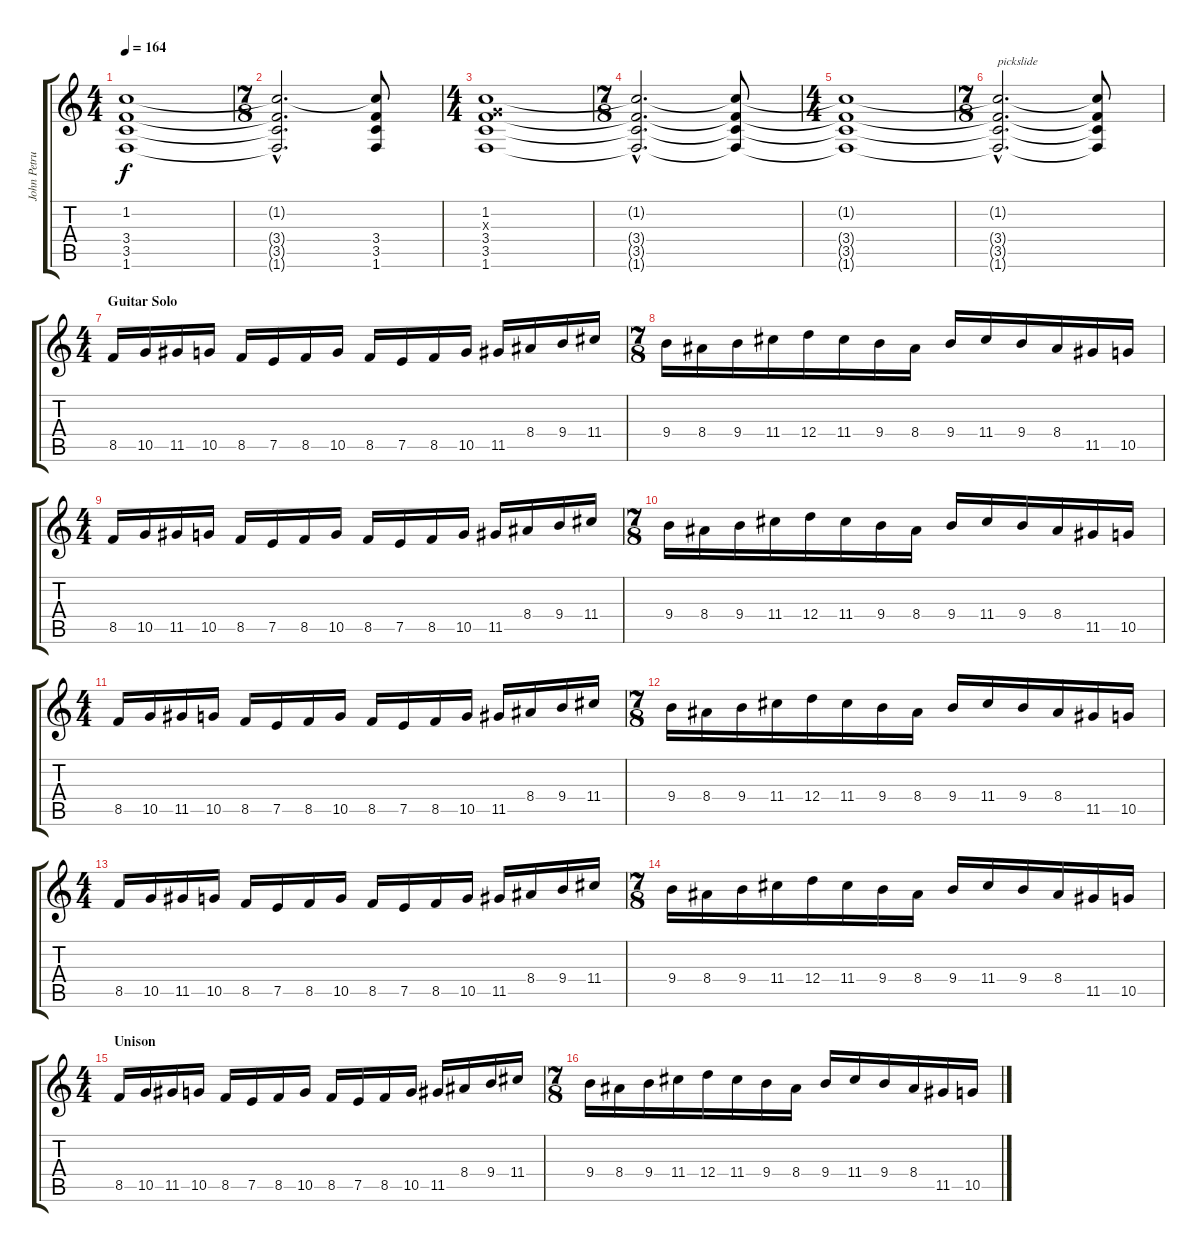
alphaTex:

\track ("John Petrucci" "John Petru") {instrument distortionguitar}
\staff {score tabs}
\tuning (E4 B3 G3 D3 A2 E2) {hide}
\ts (4 4)
\tempo 164
\clef g2
\ks c
(1.2{t} 3.4{t} 3.5{t} 1.6{t}).1{dy f} |
\ts (7 8)
(1.2{hac t} 3.4{hac t} 3.5{hac t} 1.6{hac t}).2{d} (1.2{t} 3.4 3.5 1.6).8 |
\ts (4 4)
(1.2 0.3{x} 3.4 3.5 1.6).1 |
\ts (7 8)
(1.2{hac t} 3.4{hac t} 3.5{hac t} 1.6{hac t}).2{d} (1.2{t} 3.4{t} 3.5{t} 1.6{t}).8 |
\ts (4 4)
(1.2{t} 3.4{t} 3.5{t} 1.6{t}).1 |
\ts (7 8)
(1.2{hac t} 3.4{hac t} 3.5{hac t} 1.6{hac t}).2{d txt "pickslide"} (1.2{t} 3.4{t} 3.5{t} 1.6{t}).8 |
\ts (4 4)
\section ("" "Guitar Solo ")
8.5.16 10.5.16 11.5.16 10.5.16 8.5.16 7.5.16 8.5.16 10.5.16 8.5.16 7.5.16 8.5.16 10.5.16 11.5.16 8.4.16 9.4.16 11.4.16 |
\ts (7 8)
9.4.16 8.4.16 9.4.16 11.4.16 12.4.16 11.4.16 9.4.16 8.4.16 9.4.16 11.4.16 9.4.16 8.4.16 11.5.16 10.5.16 |
\ts (4 4)
8.5.16 10.5.16 11.5.16 10.5.16 8.5.16 7.5.16 8.5.16 10.5.16 8.5.16 7.5.16 8.5.16 10.5.16 11.5.16 8.4.16 9.4.16 11.4.16 |
\ts (7 8)
9.4.16 8.4.16 9.4.16 11.4.16 12.4.16 11.4.16 9.4.16 8.4.16 9.4.16 11.4.16 9.4.16 8.4.16 11.5.16 10.5.16 |
\ts (4 4)
8.5.16 10.5.16 11.5.16 10.5.16 8.5.16 7.5.16 8.5.16 10.5.16 8.5.16 7.5.16 8.5.16 10.5.16 11.5.16 8.4.16 9.4.16 11.4.16 |
\ts (7 8)
9.4.16 8.4.16 9.4.16 11.4.16 12.4.16 11.4.16 9.4.16 8.4.16 9.4.16 11.4.16 9.4.16 8.4.16 11.5.16 10.5.16 |
\ts (4 4)
8.5.16 10.5.16 11.5.16 10.5.16 8.5.16 7.5.16 8.5.16 10.5.16 8.5.16 7.5.16 8.5.16 10.5.16 11.5.16 8.4.16 9.4.16 11.4.16 |
\ts (7 8)
9.4.16 8.4.16 9.4.16 11.4.16 12.4.16 11.4.16 9.4.16 8.4.16 9.4.16 11.4.16 9.4.16 8.4.16 11.5.16 10.5.16 |
\ts (4 4)
\section ("" "Unison")
8.5.16{balance 0} 10.5.16 11.5.16 10.5.16 8.5.16 7.5.16 8.5.16 10.5.16 8.5.16 7.5.16 8.5.16 10.5.16 11.5.16 8.4.16 9.4.16 11.4.16 |
\ts (7 8)
9.4.16 8.4.16 9.4.16 11.4.16 12.4.16 11.4.16 9.4.16 8.4.16 9.4.16 11.4.16 9.4.16 8.4.16 11.5.16 10.5.16
